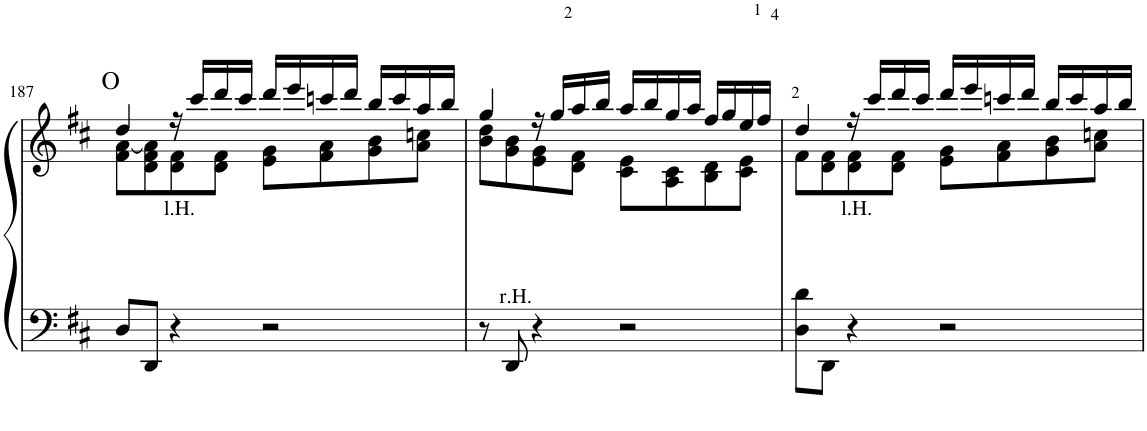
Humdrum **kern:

**kern	**kern
*part1	*part1
*staff2	*staff1
*I"Klavier	*
!!LO:PB:g=z
*clefF4	*clefG2
*k[f#c#]	*k[f#c#]
*M4/4	*M4/4
*met(c)	*met(c)
=187	=187
*	*^
!	!LO:TX:a:t=O	!
8D/L	4dd/	8f#\ [8a\L
8DD/J	.	8d\ 8f#\ 8a\]
!	!LO:TX:b:t=l.H.	!
4r	16r	8d\ 8f#\
.	16ccc#/LL	.
.	16ddd/	8d\ 8f#\J
.	16ccc#/JJ	.
2r	16ddd/LL	8e\ 8g\L
.	16eee/	.
.	16cccn/	8f#\ 8a\
.	16ddd/JJ	.
.	16bb/LL	8g\ 8b\
.	16ccc/	.
.	16aa/	8a\ 8ccn\J
.	16bb/JJ	.
=188	=188	=188
8r	4gg/	8b\ 8dd\L
!	!	!LO:TX:b:t=r.H.
8DD/	.	8g\ 8b\
4r	16r	8e\ 8g\
.	16gg/LL	.
.	16aa/	8d\ 8f#\J
.	16bb/JJ	.
2r	16aa/LL	8c#\ 8e\L
.	16bb/	.
.	16gg/	8A\ 8c#\
.	16aa/JJ	.
.	16ff#/LL	8B\ 8d\
.	16gg/	.
.	16ee/	8c#\ 8e\J
.	16ff#/JJ	.
=189	=189	=189
8D\ 8d\L	4dd/	8f#\L
8DD\J	.	8d\ 8f#\
!	!LO:TX:b:t=l.H.	!
4r	16r	8d\ 8f#\
.	16ccc#/LL	.
.	16ddd/	8d\ 8f#\J
.	16ccc#/JJ	.
2r	16ddd/LL	8e\ 8g\L
.	16eee/	.
.	16cccn/	8f#\ 8a\
.	16ddd/JJ	.
.	16bb/LL	8g\ 8b\
.	16ccc/	.
.	16aa/	8a\ 8ccn\J
.	16bb/JJ	.
*	*v	*v
=	=
*-	*-
